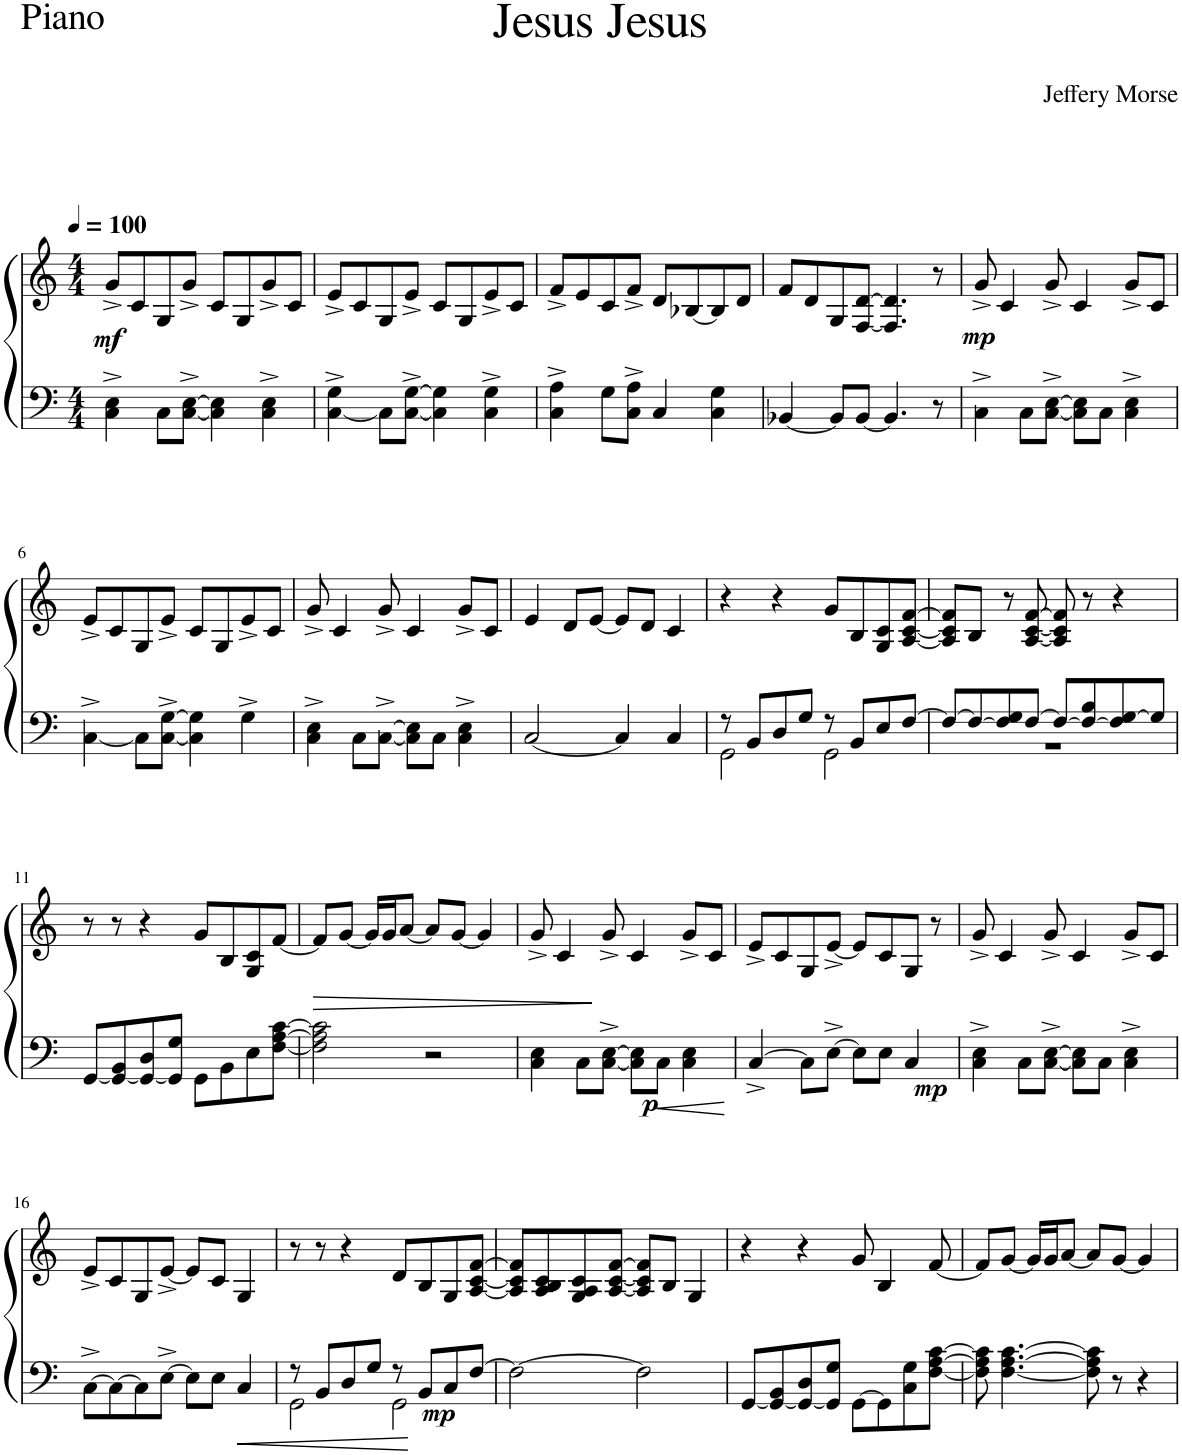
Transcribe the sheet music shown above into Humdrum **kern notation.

**kern	**kern	**dynam
*part1	*part1	*part1
*staff2	*staff1	*staff1/2
*I"Piano	*	*
*I'Pno.	*	*
*clefF4	*clefG2	*
*k[]	*k[]	*
*M4/4	*M4/4	*
*MM100	*MM100	*
=1	=1	=1
!	!	!LO:DY:b
4C\^ 4E\^	8g^/L	mf
.	8c/	.
8C\L	8G/	.
[8C\^ [8E\^J	8g^/J	.
4C\] 4E\]	8c/L	.
.	8G/	.
4C\^ 4E\^	8g^/	.
.	8c/J	.
=2	=2	=2
[4C\^ 4G\^	8e^/L	.
.	8c/	.
8C\L]	8G/	.
[8C\^ [8G\^J	8e^/J	.
4C\] 4G\]	8c/L	.
.	8G/	.
4C\^ 4G\^	8e^/	.
.	8c/J	.
=3	=3	=3
4C\^ 4A\^	8f^/L	.
.	8e/	.
8G\L	8c/	.
8C\^ 8A\^J	8f^/J	.
4C/	8d/L	.
.	[8B-X/	.
4C\ 4G\	8B-/]	.
.	8d/J	.
=4	=4	=4
*^	*	*
[4BB-X/	2..ryy	8f/L	.
.	.	8d/	.
8BB-/L]	.	8G/	.
[8BB-/J	.	[8F/ [8d/J	.
4.BB-/]	.	4.F/] 4.d/]	.
8r	8ryy	8r	.
=5	=5	=5	=5
!	!	!	!LO:DY:b
*v	*v	*	*
4C\^ 4E\^	8g^/	mp
.	4c/	.
8C\L	.	.
[8C\^ [8E\^J	8g^/	.
8C\] 8E\]L	4c/	.
8C\J	.	.
4C\^ 4E\^	8g^/L	.
.	8c/J	.
!!LO:LB:g=z
=6	=6	=6
[4C\^ 4G\^	8e^/L	.
.	8c/	.
8C\L]	8G/	.
[8C\^ [8G\^J	8e^/J	.
4C\] 4G\]	8c/L	.
.	8G/	.
4G^\	8e^/	.
.	8c/J	.
=7	=7	=7
4C\^ 4E\^	8g^/	.
.	4c/	.
8C\L	.	.
[8C\^ [8E\^J	8g^/	.
8C\] 8E\]L	4c/	.
8C\J	.	.
4C\^ 4E\^	8g^/L	.
.	8c/J	.
=8	=8	=8
[2C/	4e/	.
.	8d/L	.
.	[8e/J	.
4C/]	8e/L]	.
.	8d/J	.
4C/	4c/	.
=9	=9	=9
*^	*	*
8r	2GG\	4r	.
8BB/L	.	.	.
8D/	.	4r	.
8G/J	.	.	.
8r	2GG\	8g/L	.
8BB/L	.	8B/	.
8E/	.	8G/ 8c/	.
[8F/J	.	[8A/ [8c/ [8f/J	.
=10	=10	=10	=10
8F/L_	1r	8A/] 8c/] 8f/]L	.
8F/_	.	8B/J	.
8F/] 8G/	.	8r	.
[8F/J	.	[8A/ [8c/ [8f/	.
8F/L_	.	8A/] 8c/] 8f/]	.
8F/_ 8B/	.	8r	.
8F/] [8G/	.	4r	.
8G/J]	.	.	.
*v	*v	*	*
!!LO:LB:g=z
=11	=11	=11
[8GG/L	8r	.
8GG/_ 8BB/	8r	.
8GG/_ 8D/	4r	.
8GG/] 8G/J	.	.
8GG\L	8g/L	.
8BB\	8B/	.
8E\	8G/ 8c/	.
[8F\ [8A\ [8c\J	[8f/J	.
=12	=12	=12
!	!	!LO:HP:b
2F\] 2A\] 2c\]	8f/L]	>
.	[8g/J	.
.	16g/LL]	.
.	16g/J	.
.	[8a/J	.
2r	8a/L]	.
.	[8g/J	.
.	4g/]	.
=13	=13	=13
4C\ 4E\	8g^/	.
.	4c/	.
8C\L	.	.
[8C\^ [8E\^J	8g^/	]
!	!	!LO:DY:b=2
8C\] 8E\]L	4c/	p
8C\J	.	.
4C\ 4E\	8g^/L	.
.	8c/J	.
=14	=14	=14
[4C^/	8e^/L	.
.	8c/	.
8C\L]	8G/	.
[8E^\J	[8e^/J	.
8E\L]	8e/L]	.
8E\J	8c/	.
!	!	!LO:DY:b=2
4C/	8G/J	mp
.	8r	.
=15	=15	=15
4C\^ 4E\^	8g^/	.
.	4c/	.
8C\L	.	.
[8C\^ [8E\^J	8g^/	.
8C\] 8E\]L	4c/	.
8C\J	.	.
4C\^ 4E\^	8g^/L	.
.	8c/J	.
!!LO:LB:g=z
=16	=16	=16
[8C^\L	8e^/L	.
8C\_	8c/	.
8C\]	8G/	.
[8E^\J	[8e^/J	.
8E\L]	8e/L]	.
8E\J	8c/J	.
4C/	4G/	.
=17	=17	=17
*^	*	*
8r	2GG\	8r	.
8BB/L	.	8r	.
8D/	.	4r	.
8G/J	.	.	.
8r	2GG\	8d/L	.
8BB/L	.	8B/	.
!	!	!	!LO:DY:b=2
8C/	.	8G/	mp
[8F/J	.	[8A/ [8c/ [8f/J	.
*v	*v	*	*
=18	=18	=18
2F\_	8A/] 8c/] 8f/]L	.
.	8A/ 8B/ 8c/	.
.	8G/ 8A/ 8c/	.
.	[8A/ [8c/ [8f/J	.
2F\]	8A/] 8c/] 8f/]L	.
.	8B/J	.
.	4G/	.
=19	=19	=19
[8GG/L	4r	.
8GG/_ 8BB/	.	.
8GG/_ 8D/	4r	.
8GG/] 8G/J	.	.
[8GG\L	8g/	.
8GG\]	4B/	.
8C\ 8G\	.	.
[8F\ [8A\ [8c\J	[8f/	.
=20	=20	=20
8F\] 8A\] 8c\]	8f/L]	.
[4.F\ [4.A\ [4.c\	[8g/J	.
.	16g/LL]	.
.	16g/J	.
.	[8a/J	.
8F\] 8A\] 8c\]	8a/L]	.
8r	[8g/J	.
4r	4g/]	.
=	=	=
*-	*-	*-
